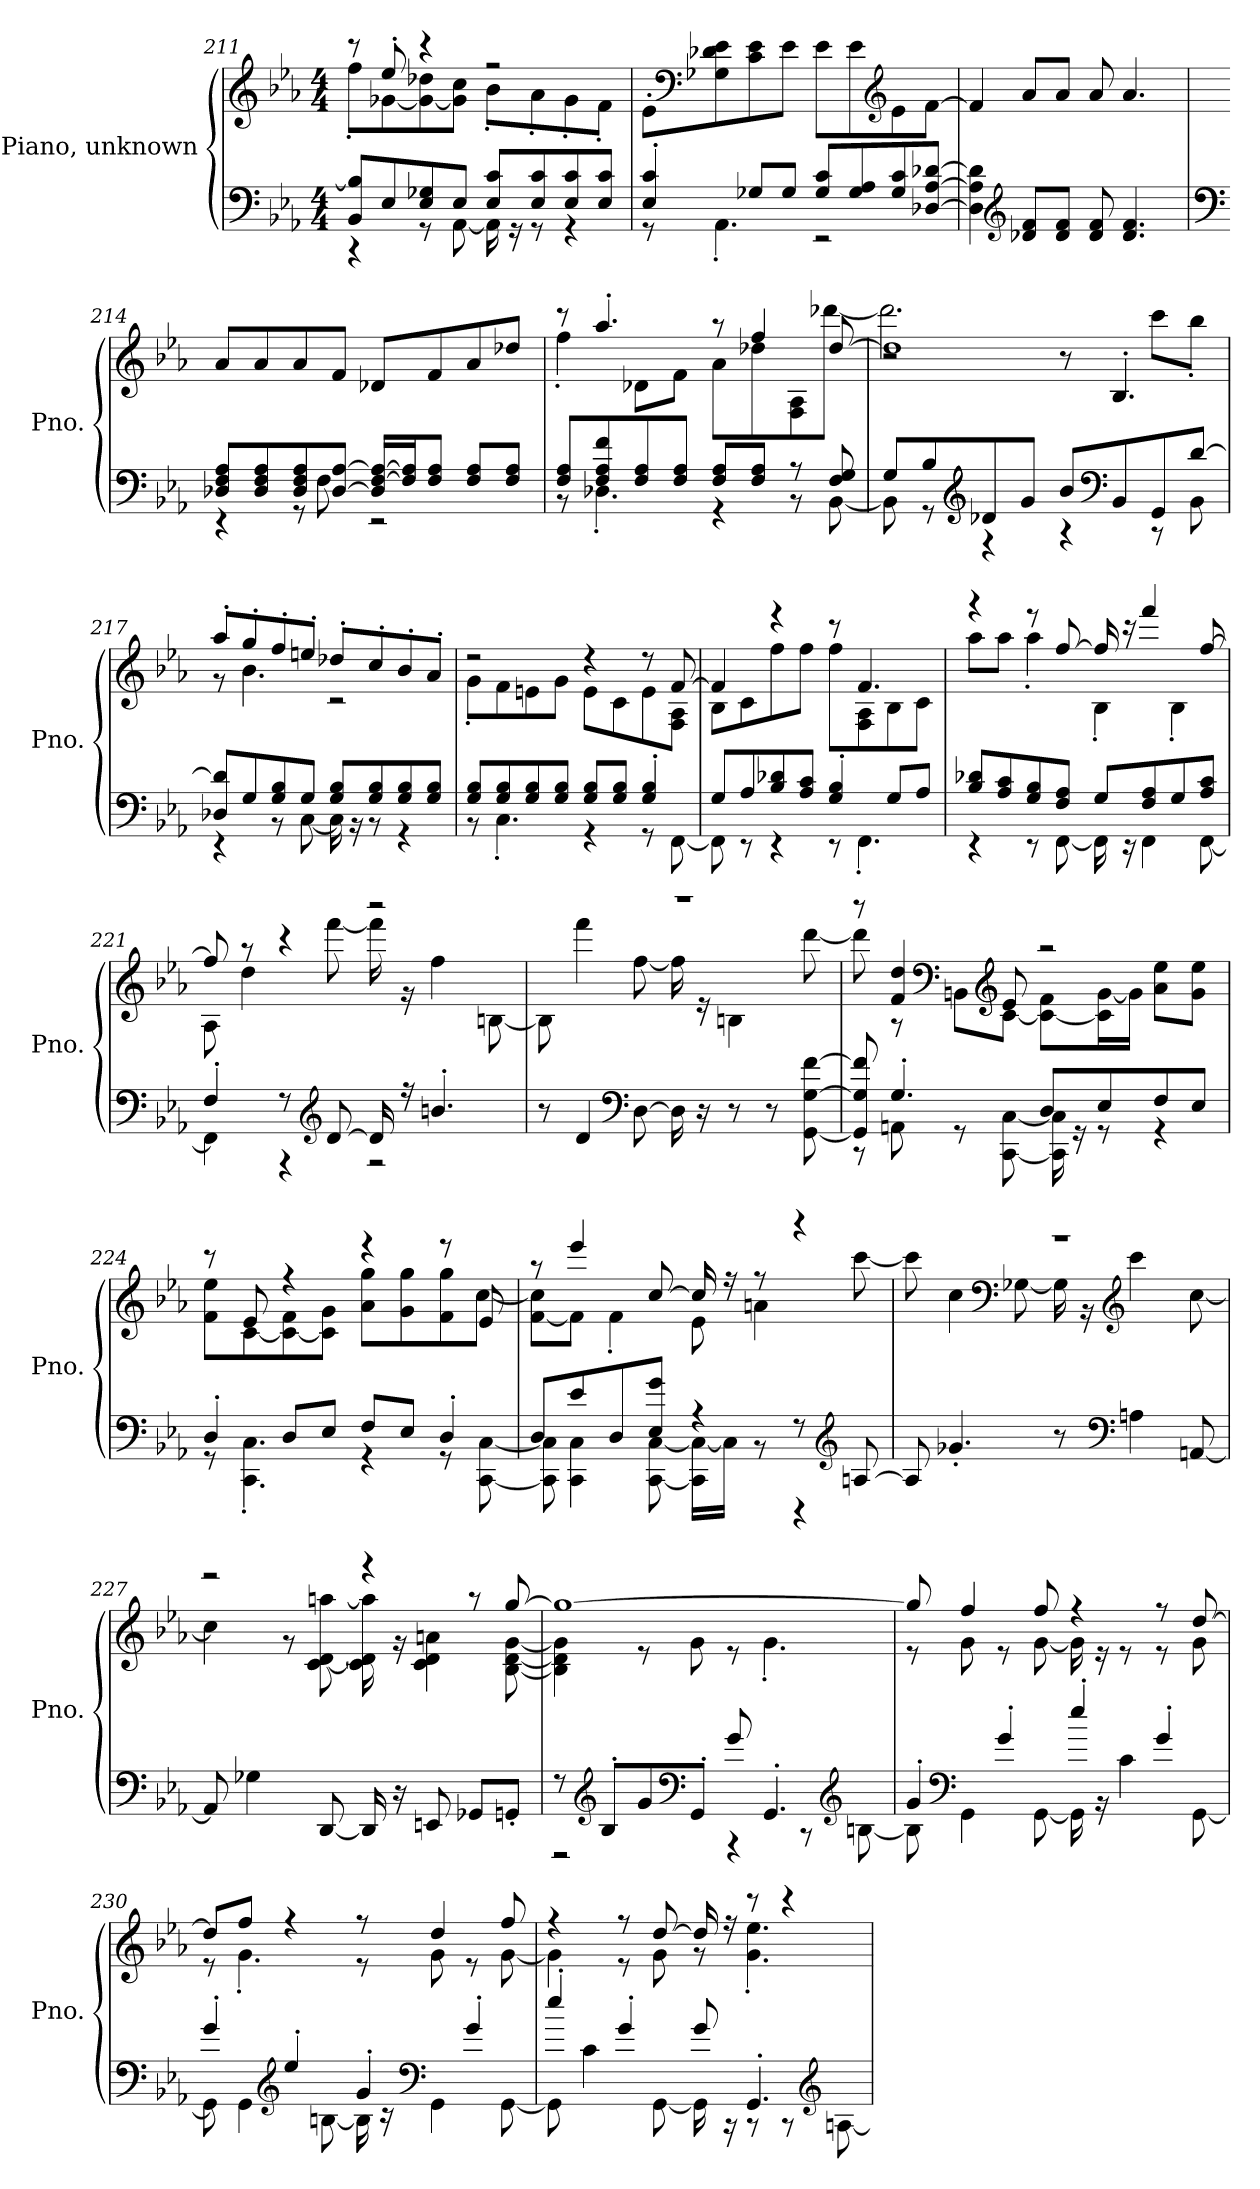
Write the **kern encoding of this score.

**kern	**kern
*part1	*part1
*staff2	*staff1
*I"Piano, unknown	*
*I'Pno.	*
*clefF4	*clefG2
*k[b-e-a-]	*k[b-e-a-]
*M4/4	*M4/4
=211	=211
*^	*^
8BB-/ 8B-/]L	4r	8r	8ff'\L
8E-/	.	8ee-'/	[8g-X\
8E-/ 8G-X/	8r	4r	8g-\_ 8dd-X\
8E-/J	[8AA-\	.	8g-\] 8cc\J
8E-/ 8c/L	16AA-\]	2r	8b-'\L
.	16r	.	.
8E-/ 8c/	8r	.	8a-'\
8E-/ 8c/	4r	.	8g-'\
8E-/ 8c/J	.	.	8f'\J
*	*	*v	*v
!!LO:PB:g=z
=212	=212	=212
4E-/' 4c/'	8r	8e-'\L
*	*	*clefF4
.	4.AA-'\	8G-X\ 8d-X\ 8e-\
8G-X/L	.	8c\ 8e-\
8G-/J	.	8e-\J
8G-/ 8c/L	2r	8e-\L
8G-/ 8A-/	.	8e-\
*	*	*clefG2
8G-/ 8c/	.	8e-\
[8D-X/ [8A-/ [8d-X/J	.	[8f\J
*v	*v	*
=213	=213
4D-\] 4A-\] 4d-\]	4f/]
*clefG2	*
8d-X/ 8f/L	8a-/L
8d-/ 8f/J	8a-/J
8d-/ 8f/	8a-/
4.d-/ 4.f/	4.a-/
=214	=214
*clefF4	*
*^	*
8D-X/ 8F/ 8A-/L	4r	8a-/L
8D-/ 8F/ 8A-/	.	8a-/
8D-/ 8F/ 8A-/	8r	8a-/
[8D-/ [8A-/J	8F\	8f/J
16D-/] [16F/ 16A-/_LL	2r	8d-X/L
16F/] 16A-/]J	.	.
8F/ 8A-/J	.	8f/
8F/ 8A-/L	.	8a-/
8F/ 8A-/J	.	8dd-X/J
!!LO:LB:g=z
=215	=215	=215
*	*	*^
8F/ 8A-/L	8r	8r	4ff'\
8F/ 8A-/ 8f/	4.D-X'\	4.aa-'/	.
8F/ 8A-/	.	.	8d-X\L
8F/ 8A-/J	.	.	8f\J
8F/ 8A-/L	4r	8r	8a-\L
8F/ 8A-/J	.	4ff/	8dd-X\
8r	8r	.	8F\ 8A-\
8F/ 8G/	[8BB-\	[8dd-/	[8ddd-X\J
=216	=216	=216	=216
*	*	*	*^
8G/L	8BB-\]	1dd-]	2.ddd-\]	2r
8B-/	8r	.	.	.
*clefG2	*	*	*	*
8d-X/	4r	.	.	.
8g/J	.	.	.	.
8b-/L	4r	.	.	8r
*clefF4	*	*	*	*
8BB-/	.	.	.	4.B-'/
8GG/	8r	.	8ccc\L	.
[8d-/J	8BB-\	.	8bb-'\J	.
*	*	*	*v	*v
=217	=217	=217	=217
8D-X/ 8d-/]L	4r	8aa-'/L	8r
8G/	.	8gg'/	4.b-\
8G/ 8B-/	8r	8ff'/	.
8G/J	[8C\	8een'/J	.
8G/ 8B-/L	16C\]	8dd-X'/L	2r
.	16r	.	.
8G/ 8B-/	8r	8cc'/	.
8G/ 8B-/	4r	8b-'/	.
8G/ 8B-/J	.	8a-'/J	.
!!LO:LB:g=z	!!
=218	=218	=218	=218
8G/ 8B-/L	8r	2r	8g'\L
8G/ 8B-/	4.C'\	.	8f\
8G/ 8B-/	.	.	8en\
8G/ 8B-/J	.	.	8g\J
8G/ 8B-/L	4r	4r	8e\L
8G/ 8B-/J	.	.	8c\
4G/' 4B-/'	8r	8r	8e\
.	[8FF\	[8f/	8F\ 8A-\J
=219	=219	=219	=219
8G/L	8FF\]	4f/]	8B-\L
8A-/	8r	.	8c\
8B-/ 8d-X/	4r	4r	8ff\
8A-/ 8c/J	.	.	8ff\J
4G/' 4B-/'	8r	8r	8ff\L
.	4.FF'\	4.f/	8F\ 8A-\
8G/L	.	.	8B-\
8A-/J	.	.	8c\J
=220	=220	=220	=220
8B-/ 8d-X/L	4r	4r	8aa-\L
8A-/ 8c/	.	.	8aa-\J
8G/ 8B-/	8r	8r	4aa-'\
8F/ 8A-/J	[8FF\	[8ff/	.
8G/L	16FF\]	16ff/]	4B-'\
.	16r	16r	.
8F/ 8A-/	4FF\	4fff/	.
8G/	.	.	4B-'\
8A-/ 8c/J	[8FF\	[8ff/	.
!!LO:LB:g=z	!!
=221	=221	=221	=221
4F'/	4FF\]	8ff/]	8A-\
.	.	8r	4dd\
8r	4r	4r	.
*clefG2	*	*	*
[8d/	.	.	[8fff\
16d/]	2r	2r	16fff\]
16r	.	.	16r
4.bn'/	.	.	4ff\
.	.	.	[8Bn\
*v	*v	*	*
=222	=222	=222
8r	1r	8B\]
4d/	.	4fff\
*clefF4	*	*
[8D\	.	[8ff\
16D\]	.	16ff\]
16r	.	16r
8r	.	4Bn\
8r	.	.
[8GG\ [8G\ [8f\	.	[8ddd\
=223	=223	=223
*^	*	*
8GG/] 8G/] 8f/]	8r	8r	8ddd\]
4.G'/	8AAn\	4f/ 4dd/	8r
*	*	*clefF4	*
.	8r	.	8BBn\L
*	*	*clefG2	*
.	[8CC\ [8C\	8e-/	[8c\J
8D/L	16CC\] 16C\]	2r	8c\_ 8f\L
.	16r	.	.
8E-/	8r	.	16c\] [16g\L
.	.	.	16g\JJ]
8F/	4r	.	8a-\ 8ee-\L
8E-/J	.	.	8g\ 8ee-\J
!!LO:LB:g=z	!!
=224	=224	=224	=224
4D'/	8r	8r	8f\ 8ee-\L
.	4.CC\' 4.C\'	8e-/	[8c\
8D/L	.	4r	8c\_ 8f\
8E-/J	.	.	8c\] 8g\J
8F/L	4r	4r	8a-\ 8gg\L
8E-/J	.	.	8g\ 8gg\
4D'/	8r	8r	8f\ 8gg\
.	[8CC\ [8C\	8e-/	[8cc\J
=225	=225	=225	=225
8D/L	8CC\] 8C\]	8r	[8f\ 8cc\]L
8e-/	4CC\ 4C\	4eee-/	8f\J]
8D/	.	.	4f'\
8E-/ 8g/J	[8CC\ [8C\	[8cc/	.
4r	16CC\] 16C\_LL	16cc/]	8e-\
.	16C\JJ]	16r	.
.	8r	8r	4an\
8r	4r	4r	.
*clefG2	*	*	*
[8An/	.	.	[8ccc\
*v	*v	*	*
=226	=226	=226
8A/]	1r	8ccc\]
4.g-X'/	.	4cc\
*	*clefF4	*
.	.	[8G-X\
8r	.	16G-\]
.	.	16r
*clefF4	*clefG2	*
4An\	.	4ccc\
[8AAn/	.	[8cc\
!!LO:LB:g=z	!!
=227	=227	=227
8AA/]	2r	4cc\]
4G-X\	.	.
.	.	8r
[8DD/	.	[8c\ [8d\ [8aan\
16DD/]	4r	16c\] 16d\] 16aa\]
16r	.	16r
8EEn/	.	4c\ 4d\ 4an\
8GG-X/L	8r	.
8GGn'/J	[8gg/	[8B-\ [8d\ [8g\
=228	=228	=228
*^	*	*
8r	2r	1gg_	4B-\] 4d\] 4g\]
*clefG2	*	*	*
8B-'/L	.	.	.
8g/	.	.	8r
*clefF4	*	*	*
8GG'/J	.	.	8g\
8g/	4r	.	8r
4.GG'/	.	.	4.g'\
.	8r	.	.
*clefG2	*	*	*
.	[8Bn\	.	.
=229	=229	=229	=229
4g'/	8B\]	8gg/]	8r
*clefF4	*	*	*
.	4GG\	4ff/	8g\
4g'/	.	.	8r
.	[8GG\	8ff/	[8g\
4ee-'/	16GG\]	4r	16g\]
.	16r	.	16r
.	4c\	.	8r
4g'/	.	8r	8r
.	[8GG\	[8dd/	8g\
!!LO:PB:g=z	!!
=230	=230	=230	=230
4g'/	8GG\]	8dd/L]	8r
.	4GG\	8ff/J	4.g'\
*clefG2	*	*	*
4ee-'/	.	4r	.
.	[8Bn\	.	.
4g'/	16B\]	8r	8r
.	16r	.	.
*clefF4	*	*	*
.	4GG\	4dd/	8g\
4g'/	.	.	8r
.	[8GG\	8ff/	[8g\
=231	=231	=231	=231
4ee-'/	8GG\]	4r	4g\]
.	4c\	.	.
4g'/	.	8r	8r
.	[8GG\	[8dd/	8g\
8g/	16GG\]	16dd/]	8r
.	16r	16r	.
4.GG'/	8r	8r	4.g\' 4.ee-\'
.	8r	4r	.
*clefG2	*	*	*
.	[8An\	.	.
*v	*v	*	*
*	*v	*v
=	=
*-	*-
